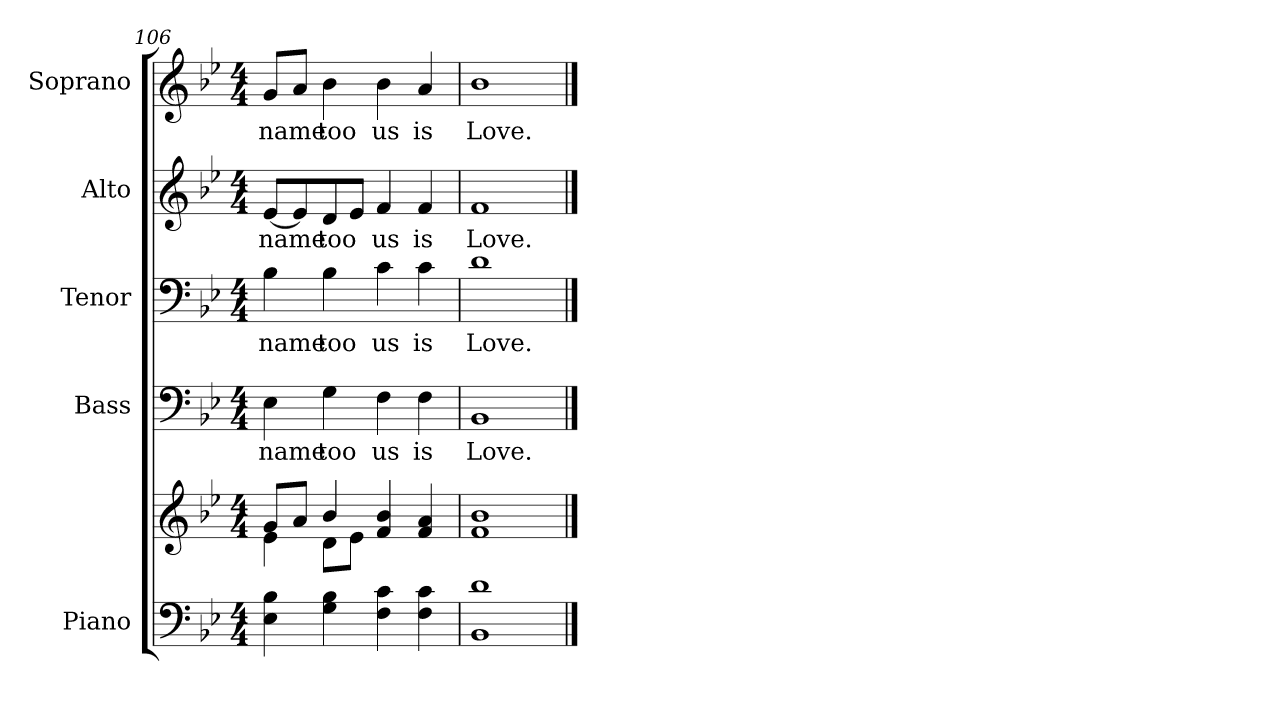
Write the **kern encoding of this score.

**kern	**kern	**kern	**text	**kern	**text	**kern	**text	**kern	**text
*part5	*part5	*part4	*part4	*part3	*part3	*part2	*part2	*part1	*part1
*staff6	*staff5	*staff4	*staff4	*staff3	*staff3	*staff2	*staff2	*staff1	*staff1
*I"Piano	*	*I"Bass	*	*I"Tenor	*	*I"Alto	*	*I"Soprano	*
*I'Pno.	*	*I'B.	*	*I'T.	*	*I'A.	*	*I'S.	*
!!LO:PB:g=z
*clefF4	*clefG2	*clefF4	*	*clefF4	*	*clefG2	*	*clefG2	*
*k[b-e-]	*k[b-e-]	*k[b-e-]	*	*k[b-e-]	*	*k[b-e-]	*	*k[b-e-]	*
*B-:	*B-:	*B-:	*	*B-:	*	*B-:	*	*B-:	*
*M4/4	*M4/4	*M4/4	*	*M4/4	*	*M4/4	*	*M4/4	*
=106	=106	=106	=106	=106	=106	=106	=106	=106	=106
*	*^	*	*	*	*	*	*	*	*
!	!	!	!	!LO:LY:b:color=#000000	!	!	!	!	!	!
!	!	!	!	!	!	!LO:LY:b:color=#000000	!	!	!	!
!	!	!	!	!	!	!	!	!LO:LY:b:color=#000000	!	!
!	!	!	!	!	!	!	!	!	!	!LO:LY:b:color=#000000
4E-i\ 4B-i	8gi/L	4e-i\	4E-i\	name	4B-i\	name	[<8e-i/L	name	8gi/L	name
.	8ai/J	.	.	.	.	.	8e-i/]	.	8ai/J	.
!	!	!	!	!LO:LY:b:color=#000000	!	!	!	!	!	!
!	!	!	!	!	!	!LO:LY:b:color=#000000	!	!	!	!
!	!	!	!	!	!	!	!	!LO:LY:b:color=#000000	!	!
!	!	!	!	!	!	!	!	!	!	!LO:LY:b:color=#000000
4Gi\ 4B-i	4b-i/	8di\L	4Gi\	too	4B-i\	too	8di/	too	4b-i\	too
.	.	8e-i\J	.	.	.	.	8e-i/J	.	.	.
!	!	!	!	!LO:LY:b:color=#000000	!	!	!	!	!	!
!	!	!	!	!	!	!LO:LY:b:color=#000000	!	!	!	!
!	!	!	!	!	!	!	!	!LO:LY:b:color=#000000	!	!
!	!	!	!	!	!	!	!	!	!	!LO:LY:b:color=#000000
4Fi\ 4ci	4fi/ 4b-i	2ryy	4Fi\	us	4ci\	us	4fi/	us	4b-i\	us
!	!	!	!	!LO:LY:b:color=#000000	!	!	!	!	!	!
!	!	!	!	!	!	!LO:LY:b:color=#000000	!	!	!	!
!	!	!	!	!	!	!	!	!LO:LY:b:color=#000000	!	!
!	!	!	!	!	!	!	!	!	!	!LO:LY:b:color=#000000
4Fi\ 4ci	4fi/ 4ai	.	4Fi\	is	4ci\	is	4fi/	is	4ai/	is
*	*v	*v	*	*	*	*	*	*	*	*
=107	=107	=107	=107	=107	=107	=107	=107	=107	=107
!	!	!	!LO:LY:b:color=#000000	!	!	!	!	!	!
!	!	!	!	!	!LO:LY:b:color=#000000	!	!	!	!
!	!	!	!	!	!	!	!LO:LY:b:color=#000000	!	!
!	!	!	!	!	!	!	!	!	!LO:LY:b:color=#000000
1BB-i 1di	1fi 1b-i	1BB-i	Love.	1di	Love.	1fi	Love.	1b-i	Love.
==	==	==	==	==	==	==	==	==	==
*-	*-	*-	*-	*-	*-	*-	*-	*-	*-
